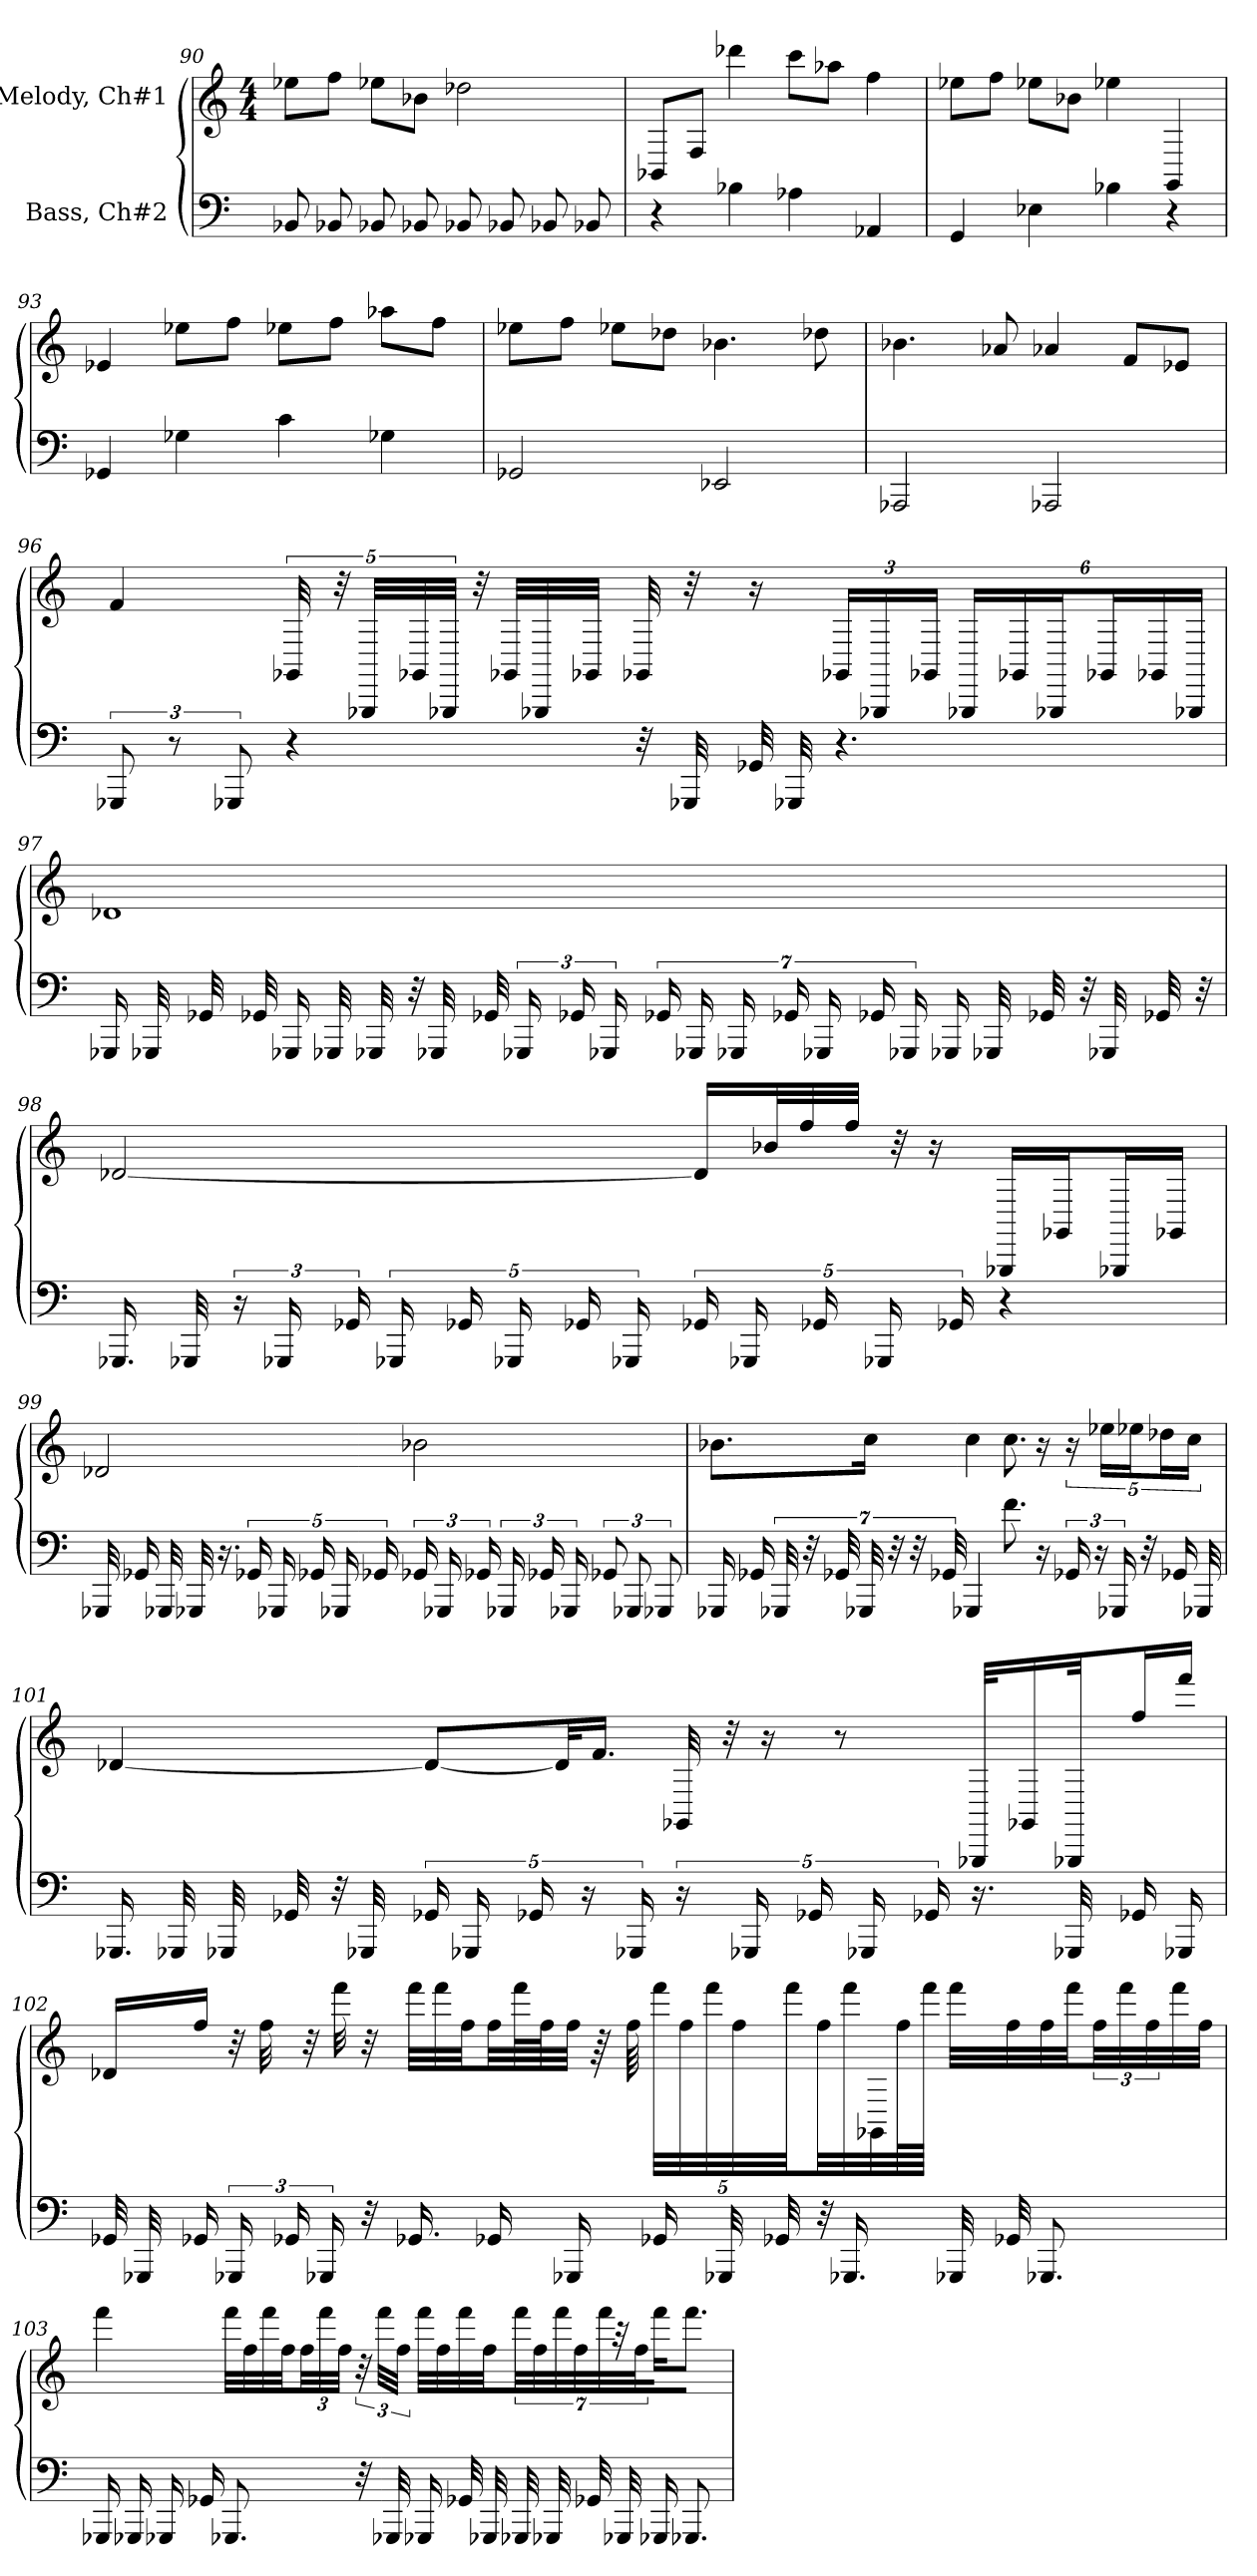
**kern	**kern
*part2	*part1
*staff2	*staff1
*I"Bass, Ch#2	*I"Melody, Ch#1
*clefF4	*
*	*M4/4
=90	=90
8BB-X	8ee-XL
8BB-X	8ffJ
8BB-X	8ee-XL
8BB-X	8b-XJ
8BB-X	2dd-X
8BB-X	.
8BB-X	.
8BB-X	.
=91	=91
4r	8BB-XL
.	8FJ
4B-X	4ddd-X
4A-X	8cccL
.	8aa-XJ
4AA-X	4ff
=92	=92
4GG	8ee-XL
.	8ffJ
4E-X	8ee-XL
.	8b-XJ
4B-X	4ee-X
4r	4GG
=93	=93
4GG-X	4e-X
4G-X	8ee-XL
.	8ffJ
4c	8ee-XL
.	8ffJ
4G-X	8aa-XL
.	8ffJ
=94	=94
2GG-X	8ee-XL
.	8ffJ
.	8ee-XL
.	8dd-XJ
2EE-X	4.b-X
.	8dd-X
=95	=95
2AAA-X	4.b-X
.	8a-X
2AAA-X	4a-X
.	8fL
.	8e-XJ
=96	=96
12GGG-X	4f
12r	.
12GGG-X	.
4r	40GG-X
.	40r
.	40GGG-XLLL
.	40GG-X
.	40GGG-XJJJ
.	32r
.	32GG-XLLL
.	32GGG-X
.	32GG-XJJJ
32r	32GG-X
32GGG-X	32r
32GG-X	16r
32GGG-X	.
4.r	24GG-XLL
.	24GGG-X
.	24GG-XJJ
.	24GGG-XLL
.	24GG-X
.	24GGG-XJ
.	24GG-XL
.	24GG-X
.	24GGG-XJJ
=97	=97
16GGG-X	1d-X
32GGG-X	.
32GG-X	.
32GG-X	.
16GGG-X	.
32GGG-X	.
32GGG-X	.
32r	.
32GGG-X	.
32GG-X	.
24GGG-X	.
24GG-X	.
24GGG-X	.
28GG-X	.
28GGG-X	.
28GGG-X	.
28GG-X	.
28GGG-X	.
28GG-X	.
28GGG-X	.
16GGG-X	.
32GGG-X	.
32GG-X	.
32r	.
32GGG-X	.
32GG-X	.
32r	.
=98	=98
16.GGG-X	[2d-X
32GGG-X	.
24r	.
24GGG-X	.
24GG-X	.
20GGG-X	.
20GG-X	.
20GGG-X	.
20GG-X	.
20GGG-X	.
20GG-X	16d-LL]
20GGG-X	.
.	32b-XL
.	32ff
20GG-X	.
.	32ffJJJ
20GGG-X	.
.	32r
.	16r
20GG-X	.
4r	16GGG-XLL
.	16GG-XJ
.	16GGG-XL
.	16GG-XJJ
=99	=99
32GGG-X	2d-X
16GG-X	.
32GGG-X	.
32GGG-X	.
16.r	.
20GG-X	.
20GGG-X	.
20GG-X	.
20GGG-X	.
20GG-X	.
24GG-X	2b-X
24GGG-X	.
24GG-X	.
24GGG-X	.
24GG-X	.
24GGG-X	.
12GG-X	.
12GGG-X	.
12GGG-X	.
=100	=100
16GGG-X	8.b-XL
16GG-X	.
56GGG-X	.
56r	.
56GG-X	.
56GGG-X	.
.	16ccJk
56r	.
56r	.
56GG-X	.
4GGG-X	4cc
8.f	8.cc
16r	16r
24GG-X	20r
24r	.
.	20ee-XLL
24GGG-X	.
.	20ee-XJ
32r	.
.	20dd-XL
16GG-X	.
.	20ccJJ
32GGG-X	.
=101	=101
16.GGG-X	[4d-X
32GGG-X	.
32GGG-X	.
32GG-X	.
32r	.
32GGG-X	.
20GG-X	8d-L_
20GGG-X	.
20GG-X	.
.	32d-KL]
20r	.
.	16.fJJ
20GGG-X	.
20r	32GG-X
.	32r
20GGG-X	.
.	16r
20GG-X	.
.	8r
20GGG-X	.
20GG-X	.
16.r	32GGG-XKLL
.	16GG-X
32GGG-X	32GGG-XJk
16GG-X	16ffL
16GGG-X	16fffJJ
=102	=102
32GG-X	16d-XLL
32GGG-X	.
16GG-X	16ffJJ
24GGG-X	32r
.	32ff
24GG-X	.
.	32r
24GGG-X	.
.	32fff
32r	32r
16.GG-X	32fffLLL
.	32fff
.	32ffJJ
16GG-X	32ffLL
.	64fffL
.	64ffJ
16GGG-X	32ffJJJ
.	64r
.	64ff
16GG-X	40fffLLL
.	40ff
.	40fff
32GGG-X	.
.	40ff
32GG-X	.
.	40fffJJ
32r	32ffLL
16.GGG-X	32fff
.	32GG-X
.	64ffL
.	64fffJJJJ
32GGG-X	32fffLLL
32GG-X	32ff
8.GGG-X	32ff
.	32fffJJ
.	48ffLL
.	48fff
.	48ff
.	32fff
.	32ffJJJ
=103	=103
16GGG-X	4fff
16GGG-X	.
16GGG-X	.
16GG-X	.
8.GGG-X	32fffLLL
.	32ff
.	32fff
.	32ffJJ
.	48ffLL
.	48fff
.	48ffJJJ
32r	48r
.	48fffLLL
32GGG-X	.
.	48ffJJJ
16GGG-X	32fffLLL
.	32ff
32GG-X	32fff
32GGG-X	32ffJJ
32GGG-X	56fffLL
.	56ff
32GGG-X	.
.	56fff
.	56ff
32GG-X	.
.	56fffJJJ
.	56r
32GGG-X	.
.	56ff
16GGG-X	16fffKL
8.GGG-X	8.fffJ
=	=
*-	*-
